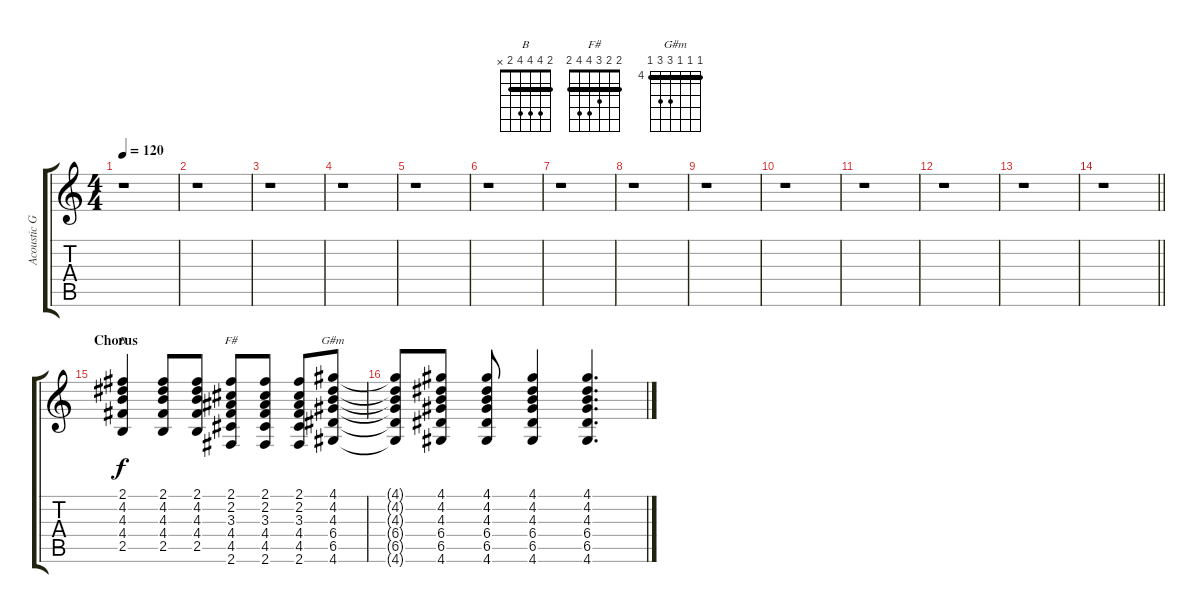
\track ("Acoustic Guitar" "Acoustic G") {instrument acousticguitarsteel}
\staff {score tabs}
\tuning (E4 B3 G3 D3 A2 E2) {hide}
\chord ("B" 2 4 4 4 2 x) {barre 2}
\chord ("F#" 2 2 3 4 4 2) {barre 2}
\chord ("G#m" 4 4 4 6 6 4) {firstfret 4 barre 4}
\ts (4 4)
\tempo 120
\clef g2
\ks c
r.1{dy f} |
r.1 |
r.1 |
r.1 |
r.1 |
r.1 |
r.1 |
r.1 |
r.1 |
r.1 |
r.1 |
r.1 |
r.1 |
\barLineRight lightlight
r.1 |
\section ("" "Chorus")
(2.1 4.2 4.3 4.4 2.5).4{ch "B"} (2.1 4.2 4.3 4.4 2.5).8 (2.1 4.2 4.3 4.4 2.5).8 (2.1 2.2 3.3 4.4 4.5 2.6).8{ch "F#"} (2.1 2.2 3.3 4.4 4.5 2.6).8 (2.1 2.2 3.3 4.4 4.5 2.6).8 (4.1 4.2 4.3 6.4 6.5 4.6).8{ch "G#m"} |
(4.1{t} 4.2{t} 4.3{t} 6.4{t} 6.5{t} 4.6{t}).8 (4.1 4.2 4.3 6.4 6.5 4.6).8 (4.1 4.2 4.3 6.4 6.5 4.6).8 (4.1 4.2 4.3 6.4 6.5 4.6).4 (4.1 4.2 4.3 6.4 6.5 4.6).4{d}
